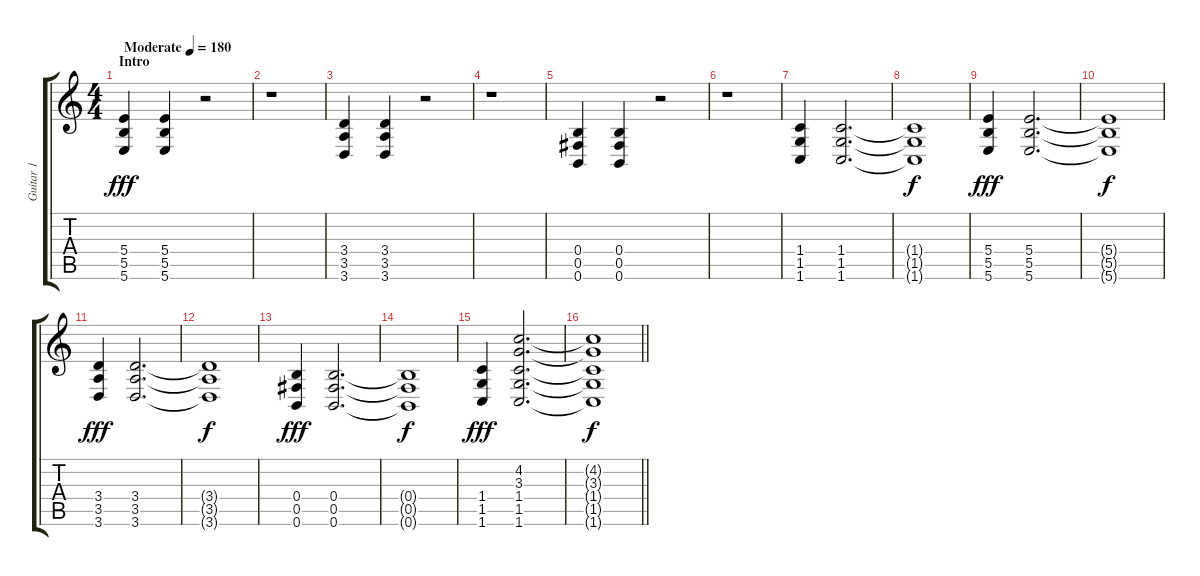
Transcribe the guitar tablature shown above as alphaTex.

\track ("Guitar 1" "Guitar 1") {instrument distortionguitar}
\staff {score tabs}
\tuning (Db4 Ab3 E3 B2 Gb2 B1) {hide}
\ts (4 4)
\section ("" "Intro")
\tempo (180 "Moderate")
\clef g2
\ks c
(5.4 5.5 5.6).4{dy fff instrument distortionguitar} (5.4 5.5 5.6).4 r.2 |
r.1 |
(3.4 3.5 3.6).4 (3.4 3.5 3.6).4 r.2 |
r.1 |
(0.4 0.5 0.6).4 (0.4 0.5 0.6).4 r.2 |
r.1 |
(1.4 1.5 1.6).4 (1.4 1.5 1.6).2{d} |
(1.4{t} 1.5{t} 1.6{t}).1{dy f} |
(5.4 5.5 5.6).4{dy fff} (5.4 5.5 5.6).2{d} |
(5.4{t} 5.5{t} 5.6{t}).1{dy f} |
(3.4 3.5 3.6).4{dy fff} (3.4 3.5 3.6).2{d} |
(3.4{t} 3.5{t} 3.6{t}).1{dy f} |
(0.4 0.5 0.6).4{dy fff} (0.4 0.5 0.6).2{d} |
(0.4{t} 0.5{t} 0.6{t}).1{dy f} |
(1.4 1.5 1.6).4{dy fff} (4.2 3.3 1.4 1.5 1.6).2{d} |
\barLineRight lightlight
(4.2{t} 3.3{t} 1.4{t} 1.5{t} 1.6{t}).1{dy f}
